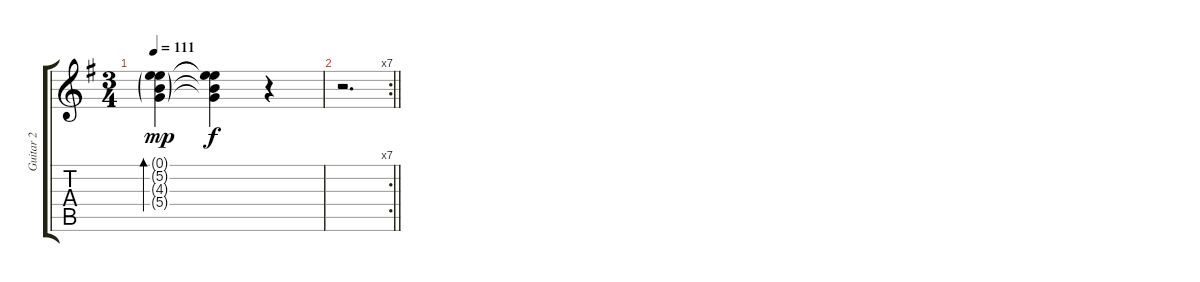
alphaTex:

\track ("Guitar 2" "Guitar 2") {instrument electricguitarjazz}
\staff {score tabs}
\tuning (E4 B3 G3 D3 A2 E2) {hide}
\ts (3 4)
\tempo 111
\clef g2
\ks eminor
(0.1{g} 5.2{g} 4.3{g} 5.4{g}).4{bd 240 dy mp} (0.1{t} 5.2{t} 4.3{t} 5.4{t}).4{dy f} r.4 |
\rc 7
\barLineRight lightlight
r.2{d}
